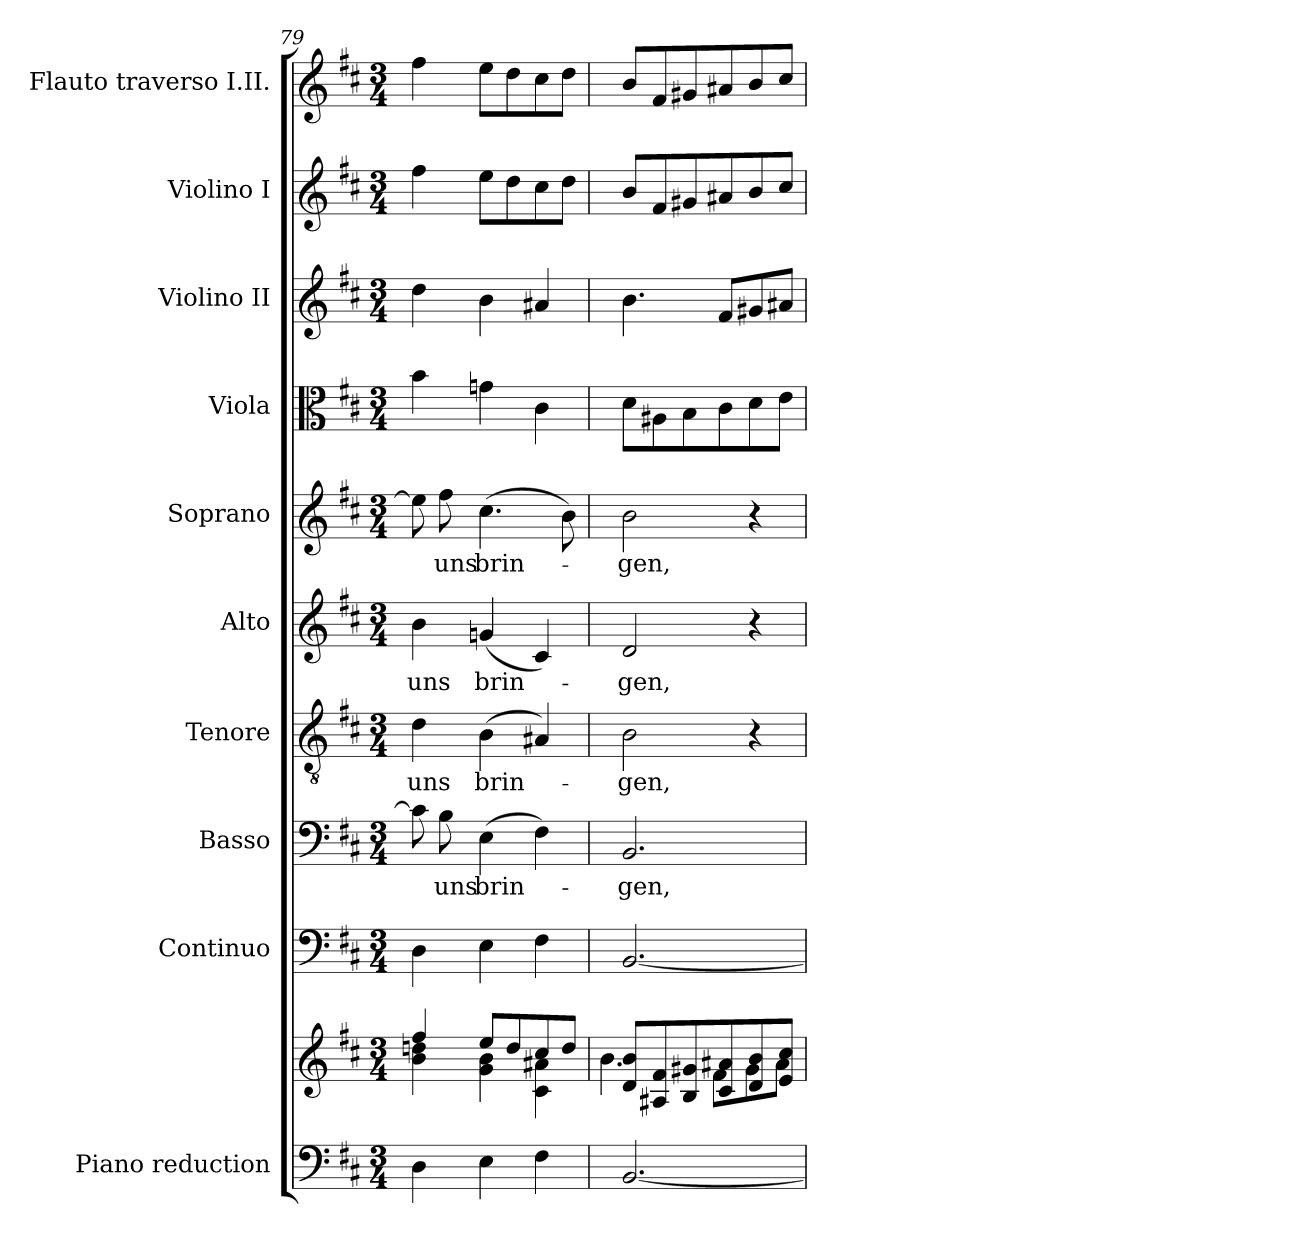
**kern	**kern	**kern	**kern	**text	**kern	**text	**kern	**text	**kern	**text	**kern	**kern	**kern	**kern
*part10	*part10	*part9	*part8	*part8	*part7	*part7	*part6	*part6	*part5	*part5	*part4	*part3	*part2	*part1
*staff11	*staff10	*staff9	*staff8	*staff8	*staff7	*staff7	*staff6	*staff6	*staff5	*staff5	*staff4	*staff3	*staff2	*staff1
*I"Piano reduction	*	*I"Continuo	*I"Basso	*	*I"Tenore	*	*I"Alto	*	*I"Soprano	*	*I"Viola	*I"Violino II	*I"Violino I	*I"Flauto traverso I.II.
*I'Pno	*	*	*	*	*	*	*	*	*	*	*I'Vla	*I'Vln	*I'Vln	*I'Fl
*clefF4	*clefG2	*clefF4	*clefF4	*	*clefGv2	*	*clefG2	*	*clefG2	*	*clefC3	*clefG2	*clefG2	*clefG2
*k[f#c#]	*k[f#c#]	*k[f#c#]	*k[f#c#]	*	*k[f#c#]	*	*k[f#c#]	*	*k[f#c#]	*	*k[f#c#]	*k[f#c#]	*k[f#c#]	*k[f#c#]
*M3/4	*M3/4	*M3/4	*M3/4	*	*M3/4	*	*M3/4	*	*M3/4	*	*M3/4	*M3/4	*M3/4	*M3/4
=79	=79	=79	=79	=79	=79	=79	=79	=79	=79	=79	=79	=79	=79	=79
*	*^	*	*	*	*	*	*	*	*	*	*	*	*	*
!	!	!	!	!	!	!	!LO:LY:b	!	!LO:LY:b	!	!	!	!	!	!
4D\	4ff#/	4b\ 4ddn\	4D\	8c#\]	.	4d\	uns	4b\	uns	8ee\]	.	4b\	4dd\	4ff#\	4ff#\
!	!	!	!	!	!LO:LY:b	!	!	!	!	!	!LO:LY:b	!	!	!	!
.	.	.	.	8B\	uns	.	.	.	.	8ff#\	uns	.	.	.	.
!	!	!	!	!	!LO:LY:b	!	!LO:LY:b	!	!LO:LY:b	!	!LO:LY:b	!	!	!	!
4E\	8ee/L	4g\ 4b\	4E\	(4E\	brin-	(4B\	brin-	(4gn/	brin-	(4.cc#\	brin-	4gn\	4b\	8ee\L	8ee\L
.	8dd/	.	.	.	.	.	.	.	.	.	.	.	.	8dd\	8dd\
4F#\	8cc#/	4c#\ 4a#X\	4F#\	4F#\)	.	4A#X/)	.	4c#/)	.	.	.	4c#\	4a#X/	8cc#\	8cc#\
.	8dd/J	.	.	.	.	.	.	.	.	8b\)	.	.	.	8dd\J	8dd\J
=80	=80	=80	=80	=80	=80	=80	=80	=80	=80	=80	=80	=80	=80	=80	=80
!	!	!	!	!	!LO:LY:b	!	!LO:LY:b	!	!LO:LY:b	!	!LO:LY:b	!	!	!	!
[<2.BB/	8d/ 8b/L	4.b\	[2.BB/	2.BB/	-gen,	2B\	-gen,	2d/	-gen,	2b\	-gen,	8d\L	4.b\	8b/L	8b/L
.	8A#X/ 8f#/	.	.	.	.	.	.	.	.	.	.	8A#X\	.	8f#/	8f#/
.	8B/ 8g#X/	.	.	.	.	.	.	.	.	.	.	8B\	.	8g#X/	8g#X/
.	8c#/ 8a#X/	8f#\L	.	.	.	.	.	.	.	.	.	8c#\	8f#/L	8a#X/	8a#X/
.	8d/ 8b/	8g#\	.	.	.	4r	.	4r	.	4r	.	8d\	8g#X/	8b/	8b/
.	8e/ 8cc#/J	8a#\J	.	.	.	.	.	.	.	.	.	8e\J	8a#X/J	8cc#/J	8cc#/J
*	*v	*v	*	*	*	*	*	*	*	*	*	*	*	*	*
=	=	=	=	=	=	=	=	=	=	=	=	=	=	=
*-	*-	*-	*-	*-	*-	*-	*-	*-	*-	*-	*-	*-	*-	*-
